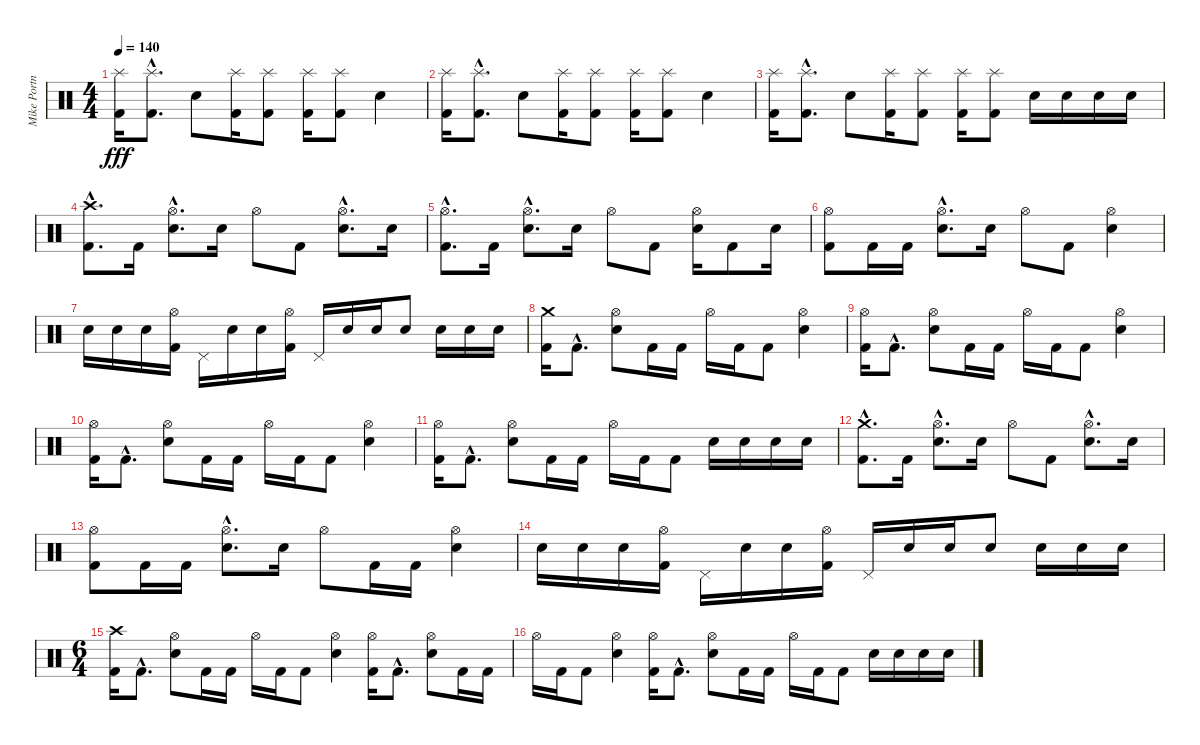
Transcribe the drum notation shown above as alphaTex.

\track ("Mike Portnoy - Drum" "Mike Portn") {instrument percussion}
\staff {score}
\articulation defaults
\ts (4 4)
\tempo 140
\clef neutral
\ks c
("Splash (hit)" "Kick (hit) 2").16{dy fff} ("Splash (hit)"{hac} "Kick (hit) 2"{hac}).8{d} "Snare (hit) 2".8 ("Splash (hit)" "Kick (hit) 2").16 ("Splash (hit)" "Kick (hit) 2").8 ("Splash (hit)" "Kick (hit) 2").16 ("Splash (hit)" "Kick (hit) 2").8 "Snare (hit) 2".4 |
("Splash (hit)" "Kick (hit) 2").16 ("Splash (hit)"{hac} "Kick (hit) 2"{hac}).8{d} "Snare (hit) 2".8 ("Splash (hit)" "Kick (hit) 2").16 ("Splash (hit)" "Kick (hit) 2").8 ("Splash (hit)" "Kick (hit) 2").16 ("Splash (hit)" "Kick (hit) 2").8 "Snare (hit) 2".4 |
("Splash (hit)" "Kick (hit) 2").16 ("Splash (hit)"{hac} "Kick (hit) 2"{hac}).8{d} "Snare (hit) 2".8 ("Splash (hit)" "Kick (hit) 2").16 ("Splash (hit)" "Kick (hit) 2").8 ("Splash (hit)" "Kick (hit) 2").16 ("Splash (hit)" "Kick (hit) 2").8 "Snare (hit) 2".16 "Snare (hit) 2".16 "Snare (hit) 2".16 "Snare (hit) 2".16 |
("Crash high (hit)"{hac} "Kick (hit) 2"{hac}).8{d} "Kick (hit) 2".16 ("Hi-Hat (open)"{hac} "Snare (hit) 2"{hac}).8{d} "Snare (hit) 2".16 "Hi-Hat (open)".8 "Kick (hit) 2".8 ("Hi-Hat (open)"{hac} "Snare (hit) 2"{hac}).8{d} "Snare (hit) 2".16 |
("Hi-Hat (open)"{hac} "Kick (hit) 2"{hac}).8{d} "Kick (hit) 2".16 ("Hi-Hat (open)"{hac} "Snare (hit) 2"{hac}).8{d} "Snare (hit) 2".16 "Hi-Hat (open)".8 "Kick (hit) 2".8 ("Hi-Hat (open)" "Snare (hit) 2").16 "Kick (hit) 2".8 "Snare (hit) 2".16 |
("Hi-Hat (open)" "Kick (hit) 2").8 "Kick (hit) 2".16 "Kick (hit) 2".16 ("Hi-Hat (open)"{hac} "Snare (hit) 2"{hac}).8{d} "Snare (hit) 2".16 "Hi-Hat (open)".8 "Kick (hit) 2".8 ("Hi-Hat (open)" "Snare (hit) 2").4 |
"Snare (hit) 2".16 "Snare (hit) 2".16 "Snare (hit) 2".16 ("Hi-Hat (open)" "Kick (hit) 2").16 "Pedal Hi-Hat (hit)".16 "Snare (hit) 2".16 "Snare (hit) 2".16 ("Hi-Hat (open)" "Kick (hit) 2").16 "Pedal Hi-Hat (hit)".16 "Snare (hit) 2".16 "Snare (hit) 2".16 "Snare (hit) 2".8 "Snare (hit) 2".16 "Snare (hit) 2".16 "Snare (hit) 2".16 |
("Crash medium (hit)" "Kick (hit) 2").16 "Kick (hit) 2"{hac}.8{d} ("Hi-Hat (open)" "Snare (hit) 2").8 "Kick (hit) 2".16 "Kick (hit) 2".16 "Hi-Hat (open)".16 "Kick (hit) 2".16 "Kick (hit) 2".8 ("Hi-Hat (open)" "Snare (hit) 2").4 |
("Hi-Hat (open)" "Kick (hit) 2").16 "Kick (hit) 2"{hac}.8{d} ("Hi-Hat (open)" "Snare (hit) 2").8 "Kick (hit) 2".16 "Kick (hit) 2".16 "Hi-Hat (open)".16 "Kick (hit) 2".16 "Kick (hit) 2".8 ("Hi-Hat (open)" "Snare (hit) 2").4 |
("Hi-Hat (open)" "Kick (hit) 2").16 "Kick (hit) 2"{hac}.8{d} ("Hi-Hat (open)" "Snare (hit) 2").8 "Kick (hit) 2".16 "Kick (hit) 2".16 "Hi-Hat (open)".16 "Kick (hit) 2".16 "Kick (hit) 2".8 ("Hi-Hat (open)" "Snare (hit) 2").4 |
("Hi-Hat (open)" "Kick (hit) 2").16 "Kick (hit) 2"{hac}.8{d} ("Hi-Hat (open)" "Snare (hit) 2").8 "Kick (hit) 2".16 "Kick (hit) 2".16 "Hi-Hat (open)".16 "Kick (hit) 2".16 "Kick (hit) 2".8 "Snare (hit) 2".16 "Snare (hit) 2".16 "Snare (hit) 2".16 "Snare (hit) 2".16 |
("Crash medium (hit)"{hac} "Kick (hit) 2"{hac}).8{d} "Kick (hit) 2".16 ("Hi-Hat (open)"{hac} "Snare (hit) 2"{hac}).8{d} "Snare (hit) 2".16 "Hi-Hat (open)".8 "Kick (hit) 2".8 ("Hi-Hat (open)"{hac} "Snare (hit) 2"{hac}).8{d} "Snare (hit) 2".16 |
("Hi-Hat (open)" "Kick (hit) 2").8 "Kick (hit) 2".16 "Kick (hit) 2".16 ("Hi-Hat (open)"{hac} "Snare (hit) 2"{hac}).8{d} "Snare (hit) 2".16 "Hi-Hat (open)".8 "Kick (hit) 2".16 "Kick (hit) 2".16 ("Hi-Hat (open)" "Snare (hit) 2").4 |
"Snare (hit) 2".16 "Snare (hit) 2".16 "Snare (hit) 2".16 ("Hi-Hat (open)" "Kick (hit) 2").16 "Pedal Hi-Hat (hit)".16 "Snare (hit) 2".16 "Snare (hit) 2".16 ("Hi-Hat (open)" "Kick (hit) 2").16 "Pedal Hi-Hat (hit)".16 "Snare (hit) 2".16 "Snare (hit) 2".16 "Snare (hit) 2".8 "Snare (hit) 2".16 "Snare (hit) 2".16 "Snare (hit) 2".16 |
\ts (6 4)
("Crash high (hit)" "Kick (hit) 2").16 "Kick (hit) 2"{hac}.8{d} ("Hi-Hat (open)" "Snare (hit) 2").8 "Kick (hit) 2".16 "Kick (hit) 2".16 "Hi-Hat (open)".16 "Kick (hit) 2".16 "Kick (hit) 2".8 ("Hi-Hat (open)" "Snare (hit) 2").4 ("Hi-Hat (open)" "Kick (hit) 2").16 "Kick (hit) 2"{hac}.8{d} ("Hi-Hat (open)" "Snare (hit) 2").8 "Kick (hit) 2".16 "Kick (hit) 2".16 |
"Hi-Hat (open)".16 "Kick (hit) 2".16 "Kick (hit) 2".8 ("Hi-Hat (open)" "Snare (hit) 2").4 ("Hi-Hat (open)" "Kick (hit) 2").16 "Kick (hit) 2"{hac}.8{d} ("Hi-Hat (open)" "Snare (hit) 2").8 "Kick (hit) 2".16 "Kick (hit) 2".16 "Hi-Hat (open)".16 "Kick (hit) 2".16 "Kick (hit) 2".8 "Snare (hit) 2".16 "Snare (hit) 2".16 "Snare (hit) 2".16 "Snare (hit) 2".16
